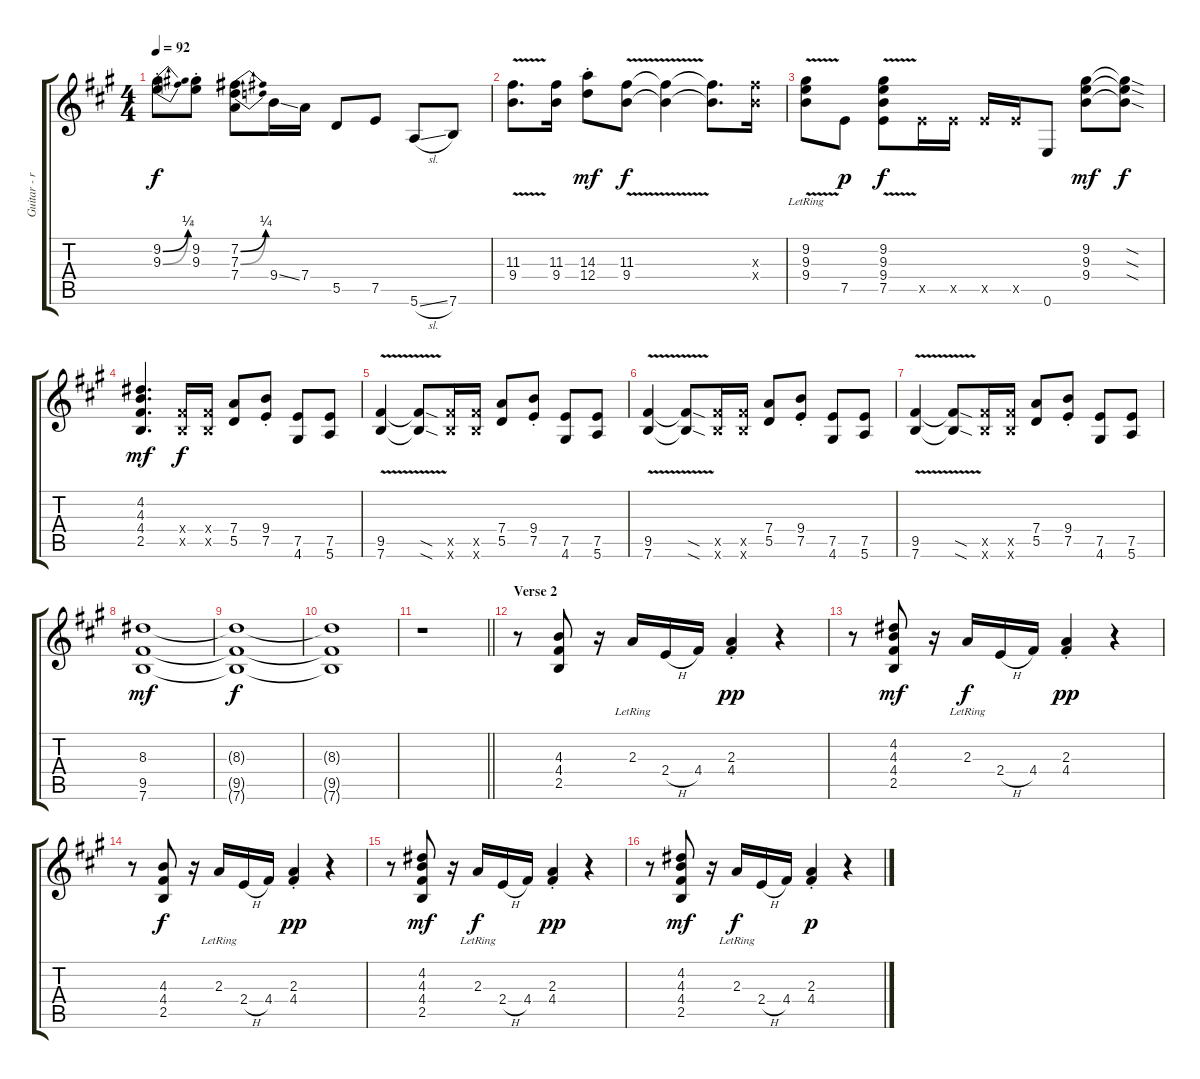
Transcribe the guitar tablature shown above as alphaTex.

\track ("Guitar - right" "Guitar - r") {instrument overdrivenguitar}
\staff {score tabs}
\tuning (E4 B3 G3 D3 A2 E2) {hide}
\ts (4 4)
\tempo 92
\clef g2
\ks f#minor
(9.2{be (bend 0 0 60 1) st} 9.3{be (bend 0 0 60 2) st}).8{dy f} (9.2{st} 9.3{st}).8 (7.2{be (bend 0 0 60 1)} 7.3{be (bend 0 0 60 1)} 7.4).8 9.4{ss}.16 7.4.16 5.5.8 7.5.8 5.6{sl}.8 7.6.8 |
(11.3{v} 9.4{v}).8{d} (11.3 9.4).16 (14.3{st} 12.4{st}).8{dy mf} (11.3{v} 9.4{v}).8{dy f} (11.3{t} 9.4{t}).4 (11.3{t} 9.4{t}).8{d} (11.3{x} 9.4{x}).16 |
(9.2{v} 9.3{v lr} 9.4{v lr}).8 7.5.8{dy p} (9.2{v} 9.3{v} 9.4{v} 7.5).8{dy f} 7.5{x}.16 7.5{x}.16 7.5{x}.16 7.5{x}.16 0.6.8 (9.2 9.3 9.4).8{dy mf} (9.2{sod t} 9.3{sod t} 9.4{sod t}).8{dy f} |
(4.2 4.3 4.4 2.5).4{d dy mf} (4.4{x} 2.5{x}).16{dy f} (4.4{x} 2.5{x}).16 (7.4 5.5).8 (9.4{st} 7.5{st}).8 (7.5 4.6).8 (7.5 5.6).8 |
(9.5{v} 7.6{v}).4 (9.5{sod t} 7.6{sod t}).8 (9.5{x} 7.6{x}).16 (9.5{x} 7.6{x}).16 (7.4 5.5).8 (9.4{st} 7.5{st}).8 (7.5 4.6).8 (7.5 5.6).8 |
(9.5{v} 7.6{v}).4 (9.5{sod t} 7.6{sod t}).8 (9.5{x} 7.6{x}).16 (9.5{x} 7.6{x}).16 (7.4 5.5).8 (9.4{st} 7.5{st}).8 (7.5 4.6).8 (7.5 5.6).8 |
(9.5{v} 7.6{v}).4 (9.5{sod t} 7.6{sod t}).8 (9.5{x} 7.6{x}).16 (9.5{x} 7.6{x}).16 (7.4 5.5).8 (9.4{st} 7.5{st}).8 (7.5 4.6).8 (7.5 5.6).8 |
(8.3 9.5 7.6).1{dy mf} |
(8.3{t} 9.5{t} 7.6{t}).1{dy f} |
(8.3{t} 9.5{t} 7.6{t}).1 |
\barLineRight lightlight
r.1 |
\section ("" "Verse 2")
r.8 (4.3 4.4 2.5).8 r.16 2.3{lr}.16 2.4{h}.16 4.4.16 (2.3{st} 4.4{st}).4{dy pp} r.4 |
r.8 (4.2 4.3 4.4 2.5).8{dy mf} r.16 2.3{lr}.16{dy f} 2.4{h}.16 4.4.16 (2.3{st} 4.4{st}).4{dy pp} r.4 |
r.8 (4.3 4.4 2.5).8{dy f} r.16 2.3{lr}.16 2.4{h}.16 4.4.16 (2.3{st} 4.4{st}).4{dy pp} r.4 |
r.8 (4.2 4.3 4.4 2.5).8{dy mf} r.16 2.3{lr}.16{dy f} 2.4{h}.16 4.4.16 (2.3{st} 4.4{st}).4{dy pp} r.4 |
r.8 (4.2 4.3 4.4 2.5).8{dy mf} r.16 2.3{lr}.16{dy f} 2.4{h}.16 4.4.16 (2.3{st} 4.4{st}).4{dy p} r.4
